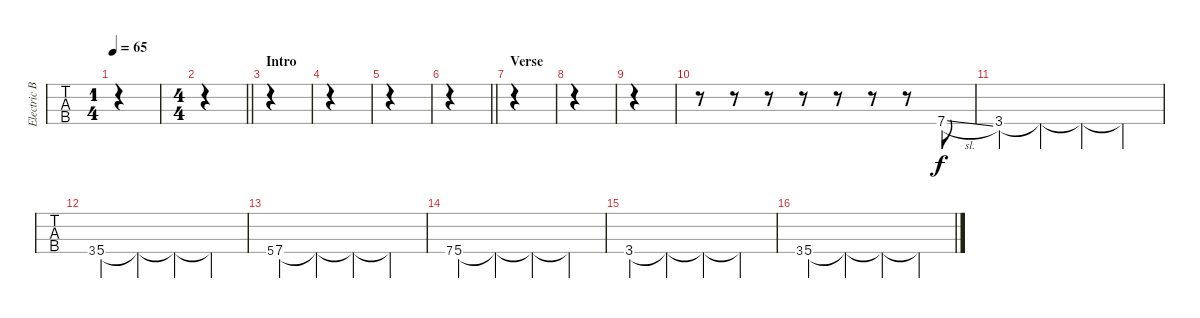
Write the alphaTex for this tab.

\track ("Electric Bass" "Electric B") {instrument electricbassfinger}
\staff {tabs}
\tuning (G2 D2 A1 E1) {hide}
\ts (1 4)
\tempo 65
\clef f4
\ks c
|
\ts (4 4)
\barLineRight lightlight
|
\section ("" "Intro")
|
|
|
\barLineRight lightlight
|
\section ("" "Verse")
|
|
|
r.8 r.8 r.8 r.8 r.8 r.8 r.8 7.4{sl}.8 |
3.4.4 3.4{t}.4 3.4{t}.4 3.4{t}.4 |
3.4.8{gr} 5.4.4 5.4{t}.4 5.4{t}.4 5.4{t}.4 |
5.4.8{gr} 7.4.4 7.4{t}.4 7.4{t}.4 7.4{t}.4 |
7.4.8{gr} 5.4.4 5.4{t}.4 5.4{t}.4 5.4{t}.4 |
3.4.4 3.4{t}.4 3.4{t}.4 3.4{t}.4 |
3.4.8{gr} 5.4.4 5.4{t}.4 5.4{t}.4 5.4{t}.4
